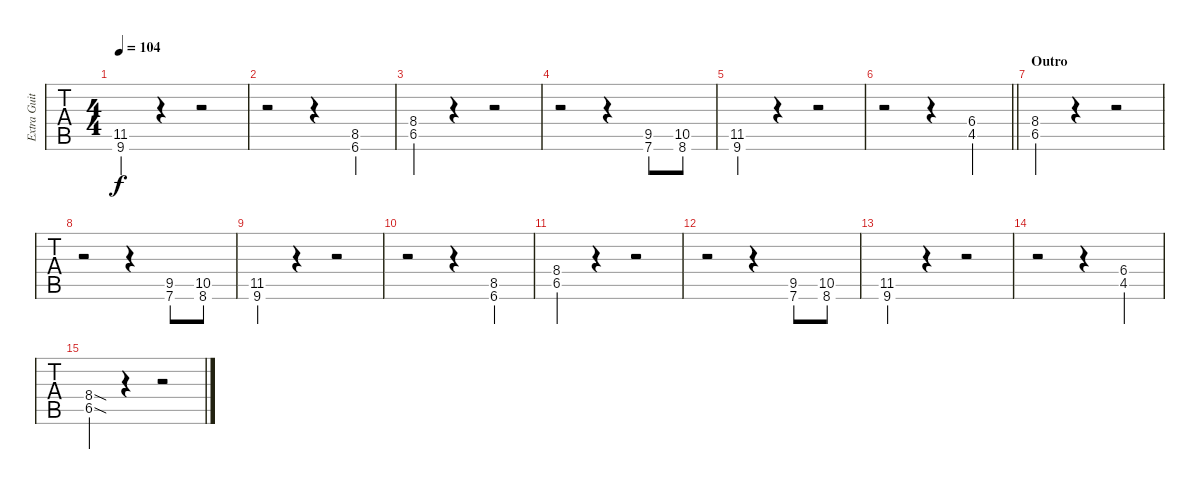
\track ("Extra Guitar" "Extra Guit") {instrument overdrivenguitar}
\staff {tabs}
\tuning (E4 B3 G3 D3 A2 E2) {hide}
\ts (4 4)
\tempo 104
\clef g2
\ks d#minor
(11.5 9.6).4{dy f} r.4 r.2 |
r.2 r.4 (8.5 6.6).4 |
(8.4 6.5).4 r.4 r.2 |
r.2 r.4 (9.5 7.6).8 (10.5 8.6).8 |
(11.5 9.6).4 r.4 r.2 |
\barLineRight lightlight
r.2 r.4 (6.4 4.5).4 |
\section ("" "Outro")
(8.4 6.5).4 r.4 r.2 |
r.2 r.4 (9.5 7.6).8 (10.5 8.6).8 |
(11.5 9.6).4 r.4 r.2 |
r.2 r.4 (8.5 6.6).4 |
(8.4 6.5).4 r.4 r.2 |
r.2 r.4 (9.5 7.6).8 (10.5 8.6).8 |
(11.5 9.6).4 r.4 r.2 |
r.2 r.4 (6.4 4.5).4 |
(8.4{sod} 6.5{sod}).4 r.4 r.2
